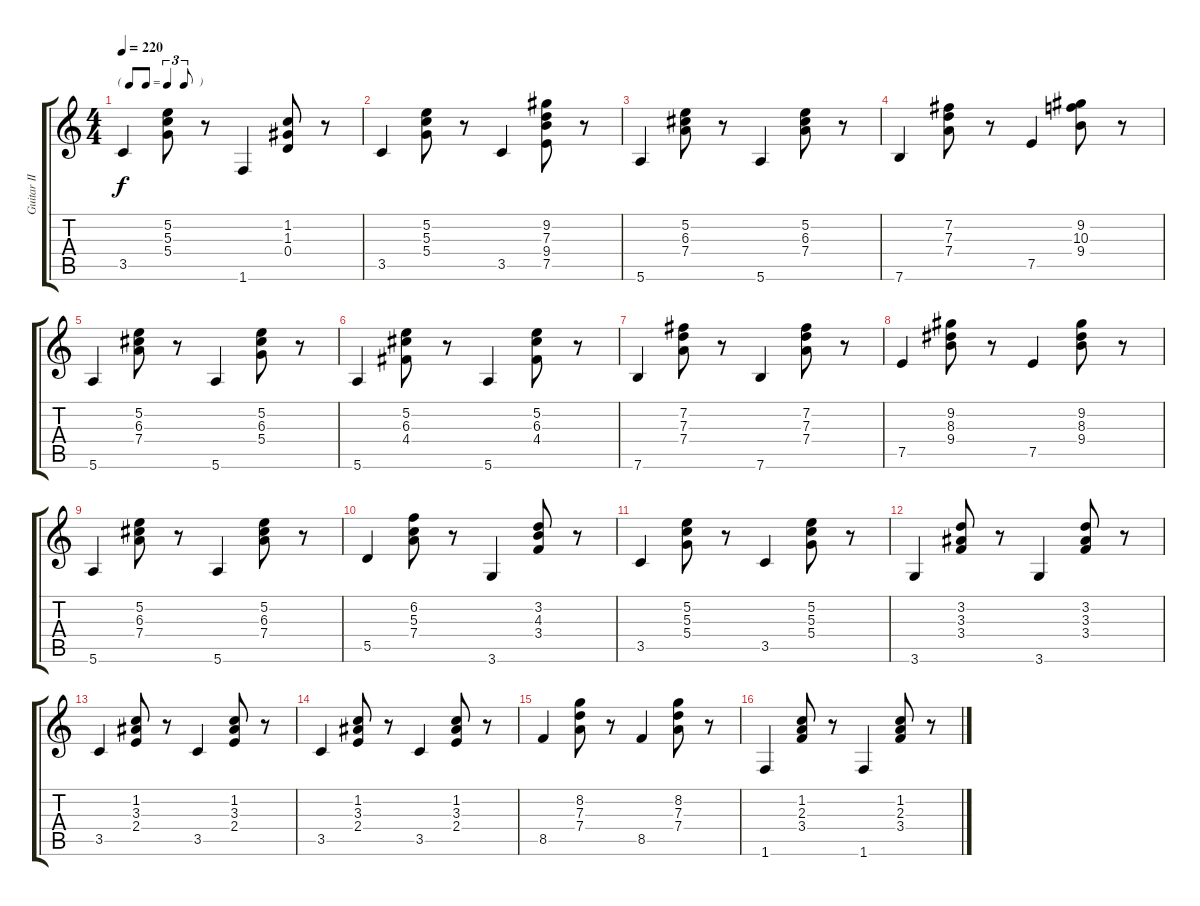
\track ("Guitar II" "Guitar II") {instrument acousticguitarsteel}
\staff {score tabs}
\tuning (E4 B3 G3 D3 A2 E2) {hide}
\ts (4 4)
\tf triplet8th
\tempo 220
\clef g2
\ks c
3.5.4{dy f} (5.2 5.3 5.4).8 r.8 1.6.4 (1.2 1.3 0.4).8 r.8 |
3.5.4 (5.2 5.3 5.4).8 r.8 3.5.4 (9.2 7.3 9.4 7.5).8 r.8 |
5.6.4 (5.2 6.3 7.4).8 r.8 5.6.4 (5.2 6.3 7.4).8 r.8 |
7.6.4 (7.2 7.3 7.4).8 r.8 7.5.4 (9.2 10.3 9.4).8 r.8 |
5.6.4 (5.2 6.3 7.4).8 r.8 5.6.4 (5.2 6.3 5.4).8 r.8 |
5.6.4 (5.2 6.3 4.4).8 r.8 5.6.4 (5.2 6.3 4.4).8 r.8 |
7.6.4 (7.2 7.3 7.4).8 r.8 7.6.4 (7.2 7.3 7.4).8 r.8 |
7.5.4 (9.2 8.3 9.4).8 r.8 7.5.4 (9.2 8.3 9.4).8 r.8 |
5.6.4 (5.2 6.3 7.4).8 r.8 5.6.4 (5.2 6.3 7.4).8 r.8 |
5.5.4 (6.2 5.3 7.4).8 r.8 3.6.4 (3.2 4.3 3.4).8 r.8 |
3.5.4 (5.2 5.3 5.4).8 r.8 3.5.4 (5.2 5.3 5.4).8 r.8 |
3.6.4 (3.2 3.3 3.4).8 r.8 3.6.4 (3.2 3.3 3.4).8 r.8 |
3.5.4 (1.2 3.3 2.4).8 r.8 3.5.4 (1.2 3.3 2.4).8 r.8 |
3.5.4 (1.2 3.3 2.4).8 r.8 3.5.4 (1.2 3.3 2.4).8 r.8 |
8.5.4 (8.2 7.3 7.4).8 r.8 8.5.4 (8.2 7.3 7.4).8 r.8 |
1.6.4 (1.2 2.3 3.4).8 r.8 1.6.4 (1.2 2.3 3.4).8 r.8
